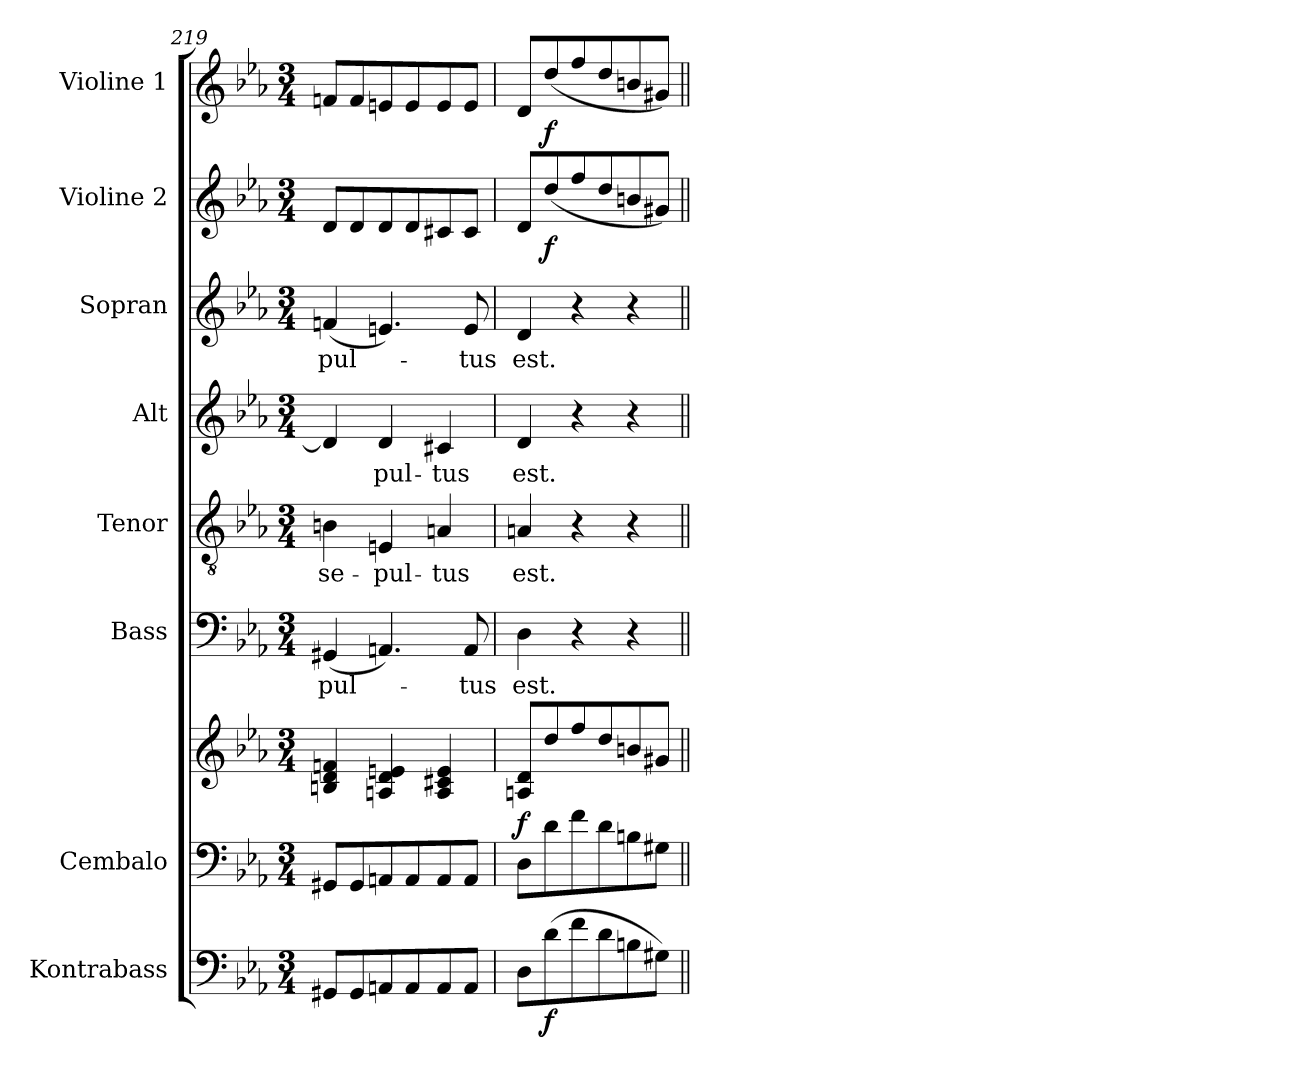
**kern	**dynam	**kern	**kern	**dynam	**kern	**text	**kern	**text	**kern	**text	**kern	**text	**kern	**dynam	**kern	**dynam
*part8	*part8	*part7	*part7	*part7	*part6	*part6	*part5	*part5	*part4	*part4	*part3	*part3	*part2	*part2	*part1	*part1
*staff9	*staff9	*staff8	*staff7	*staff7/8	*staff6	*staff6	*staff5	*staff5	*staff4	*staff4	*staff3	*staff3	*staff2	*staff2	*staff1	*staff1
*I"Kontrabass	*	*I"Cembalo	*	*	*I"Bass	*	*I"Tenor	*	*I"Alt	*	*I"Sopran	*	*I"Violine 2	*	*I"Violine 1	*
*I'Kb.	*	*I'Cemb.	*	*	*I'B.	*	*I'T.	*	*I'A.	*	*I'S.	*	*I'Vl. 2	*	*I'Vl. 1	*
*clefF4	*	*clefF4	*clefG2	*	*clefF4	*	*clefGv2	*	*clefG2	*	*clefG2	*	*clefG2	*	*clefG2	*
*ITrd7c12	*	*	*	*	*	*	*	*	*	*	*	*	*	*	*	*
*k[b-e-a-]	*	*k[b-e-a-]	*k[b-e-a-]	*	*k[b-e-a-]	*	*k[b-e-a-]	*	*k[b-e-a-]	*	*k[b-e-a-]	*	*k[b-e-a-]	*	*k[b-e-a-]	*
*E-:	*	*E-:	*E-:	*	*E-:	*	*E-:	*	*E-:	*	*E-:	*	*E-:	*	*E-:	*
*M3/4	*	*M3/4	*M3/4	*	*M3/4	*	*M3/4	*	*M3/4	*	*M3/4	*	*M3/4	*	*M3/4	*
=219	=219	=219	=219	=219	=219	=219	=219	=219	=219	=219	=219	=219	=219	=219	=219	=219
!	!	!	!	!	!	!LO:LY:b	!	!LO:LY:b	!	!	!	!LO:LY:b	!	!	!	!
8GGG#X/L	.	8GG#X/L	4Bn/ 4d/ 4fn/	.	(<4GG#X/	-pul-	4Bn\	se-	4d/]	.	(<4fn/	-pul-	8d/L	.	8fn/L	.
8GGG#/	.	8GG#/	.	.	.	.	.	.	.	.	.	.	8d/	.	8f/	.
!	!	!	!	!	!	!	!	!LO:LY:b	!	!LO:LY:b	!	!	!	!	!	!
8AAAn/	.	8AAn/	4An/ 4d/ 4en/	.	4.AAn/)	.	4En/	-pul-	4d/	-pul-	4.en/)	.	8d/	.	8en/	.
8AAA/	.	8AA/	.	.	.	.	.	.	.	.	.	.	8d/	.	8e/	.
!	!	!	!	!	!	!	!	!LO:LY:b	!	!LO:LY:b	!	!	!	!	!	!
8AAA/	.	8AA/	4A/ 4c#X/ 4e/	.	.	.	4An/	-tus	4c#X/	-tus	.	.	8c#X/	.	8e/	.
!	!	!	!	!	!	!LO:LY:b	!	!	!	!	!	!LO:LY:b	!	!	!	!
8AAA/J	.	8AA/J	.	.	8AA/	-tus	.	.	.	.	8e/	-tus	8c#/J	.	8e/J	.
=220	=220	=220	=220	=220	=220	=220	=220	=220	=220	=220	=220	=220	=220	=220	=220	=220
!	!	!	!	!LO:DY:b	!	!LO:LY:b	!	!LO:LY:b	!	!LO:LY:b	!	!LO:LY:b	!	!	!	!
8DD\L	.	8D\L	8An/ 8d/L	f	4D\	est.	4An/	est.	4d/	est.	4d/	est.	8d/L	.	8d/L	.
!	!LO:DY:b	!	!	!	!	!	!	!	!	!	!	!	!	!LO:DY:b	!	!LO:DY:b
(>8D\	f	8d\	8dd/	.	.	.	.	.	.	.	.	.	(<8dd/	f	(<8dd/	f
8F\	.	8f\	8ff/	.	4r	.	4r	.	4r	.	4r	.	8ff/	.	8ff/	.
8D\	.	8d\	8dd/	.	.	.	.	.	.	.	.	.	8dd/	.	8dd/	.
8BBn\	.	8Bn\	8bn/	.	4r	.	4r	.	4r	.	4r	.	8bn/	.	8bn/	.
8GG#X\J)	.	8G#X\J	8g#X/J	.	.	.	.	.	.	.	.	.	8g#X/J)	.	8g#X/J)	.
=||	=||	=||	=||	=||	=||	=||	=||	=||	=||	=||	=||	=||	=||	=||	=||	=||
*-	*-	*-	*-	*-	*-	*-	*-	*-	*-	*-	*-	*-	*-	*-	*-	*-
